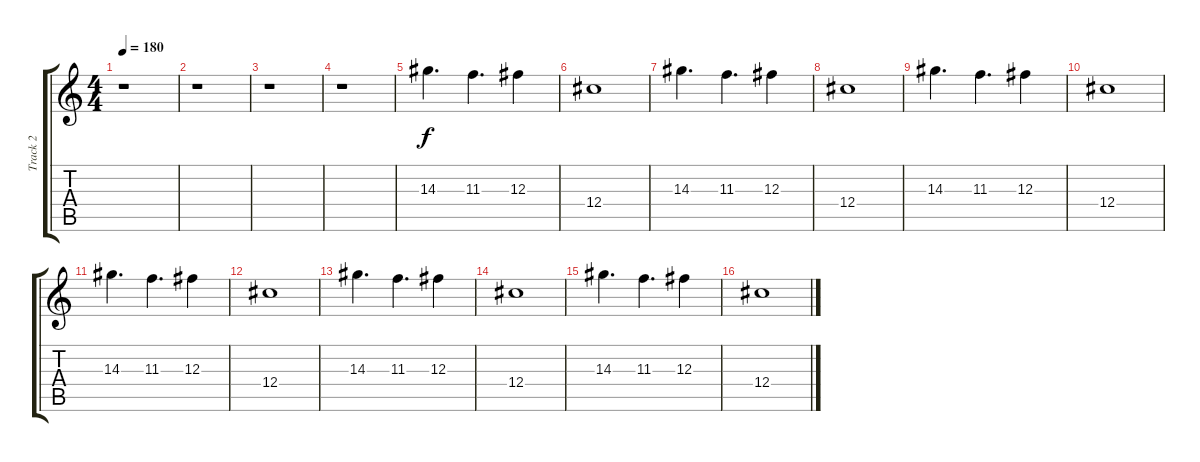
\track ("Track 2" "Track 2") {instrument distortionguitar}
\staff {score tabs}
\tuning (Eb4 Bb3 Gb3 Db3 Ab2 Eb2) {hide}
\ts (4 4)
\tempo 180
\clef g2
\ks c
r.1{dy f} |
r.1 |
r.1 |
r.1 |
14.3.4{d} 11.3.4{d} 12.3.4 |
12.4.1 |
14.3.4{d} 11.3.4{d} 12.3.4 |
12.4.1 |
14.3.4{d} 11.3.4{d} 12.3.4 |
12.4.1 |
14.3.4{d} 11.3.4{d} 12.3.4 |
12.4.1 |
14.3.4{d} 11.3.4{d} 12.3.4 |
12.4.1 |
14.3.4{d} 11.3.4{d} 12.3.4 |
12.4.1
